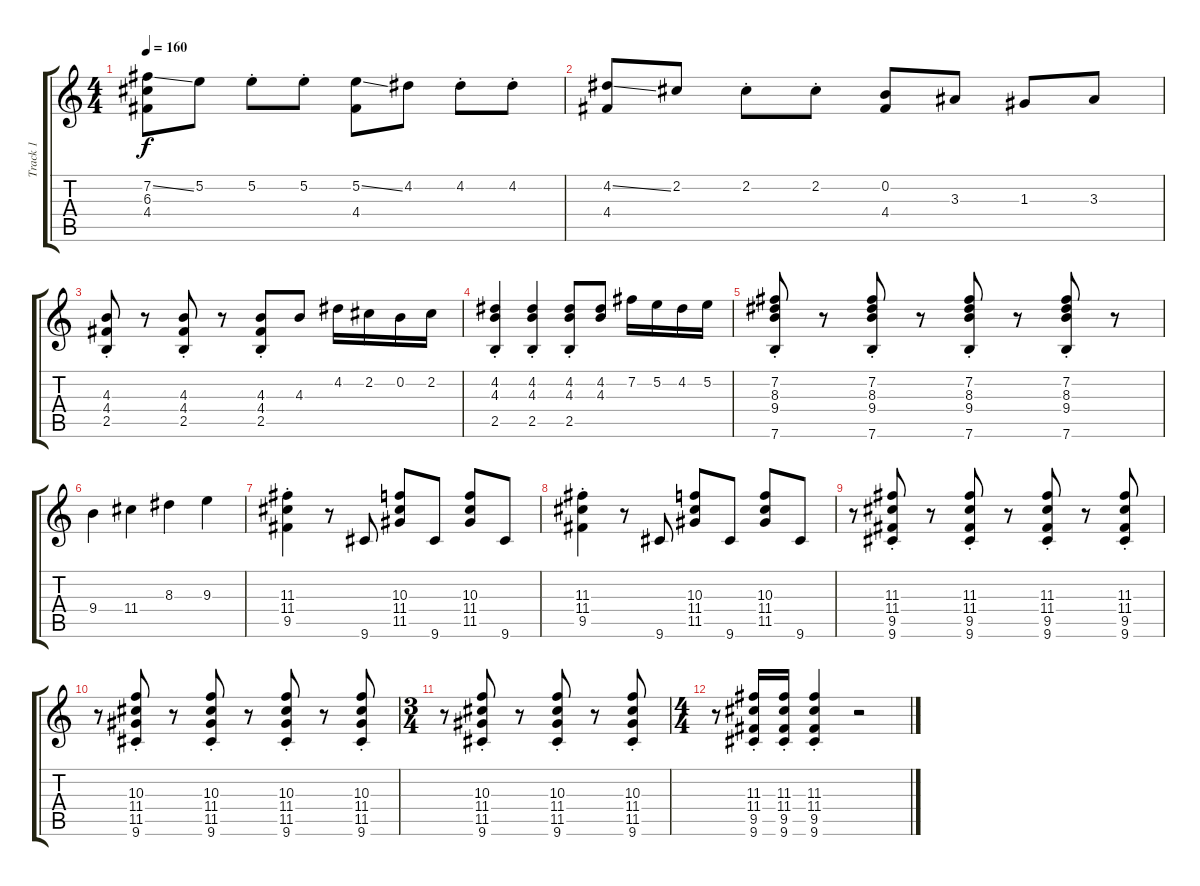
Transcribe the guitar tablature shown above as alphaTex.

\track ("Track 1" "Track 1") {instrument acousticguitarsteel}
\staff {score tabs}
\tuning (E4 B3 G3 D3 A2 E2) {hide}
\ts (4 4)
\tempo 160
\clef g2
\ks c
(7.2{ss} 6.3 4.4).8{dy f} 5.2.8 5.2{st}.8 5.2{st}.8 (5.2{ss} 4.4).8 4.2.8 4.2{st}.8 4.2{st}.8 |
(4.2{ss} 4.4).8 2.2.8 2.2{st}.8 2.2{st}.8 (0.2 4.4).8 3.3.8 1.3.8 3.3.8 |
(4.3{st} 4.4{st} 2.5{st}).8 r.8 (4.3{st} 4.4{st} 2.5{st}).8 r.8 (4.3{st} 4.4{st} 2.5{st}).8 4.3.8 4.2.16 2.2.16 0.2.16 2.2.16 |
(4.2{st} 4.3{st} 2.5{st}).4 (4.2{st} 4.3{st} 2.5{st}).4 (4.2{st} 4.3{st} 2.5{st}).8 (4.2 4.3).8 7.2.16 5.2.16 4.2.16 5.2.16 |
(7.2{st} 8.3{st} 9.4{st} 7.6{st}).8 r.8 (7.2{st} 8.3{st} 9.4{st} 7.6{st}).8 r.8 (7.2{st} 8.3{st} 9.4{st} 7.6{st}).8 r.8 (7.2{st} 8.3{st} 9.4{st} 7.6{st}).8 r.8 |
9.4.4 11.4.4 8.3.4 9.3.4 |
(11.3{st} 11.4{st} 9.5{st}).4 r.8 9.6.8 (10.3 11.4 11.5).8 9.6.8 (10.3 11.4 11.5).8 9.6.8 |
(11.3{st} 11.4{st} 9.5{st}).4 r.8 9.6.8 (10.3 11.4 11.5).8 9.6.8 (10.3 11.4 11.5).8 9.6.8 |
r.8 (11.3{st} 11.4{st} 9.5{st} 9.6{st}).8 r.8 (11.3{st} 11.4{st} 9.5{st} 9.6{st}).8 r.8 (11.3{st} 11.4{st} 9.5{st} 9.6{st}).8 r.8 (11.3{st} 11.4{st} 9.5{st} 9.6{st}).8 |
r.8 (10.3{st} 11.4{st} 11.5{st} 9.6{st}).8 r.8 (10.3{st} 11.4{st} 11.5{st} 9.6{st}).8 r.8 (10.3{st} 11.4{st} 11.5{st} 9.6{st}).8 r.8 (10.3{st} 11.4{st} 11.5{st} 9.6{st}).8 |
\ts (3 4)
r.8 (10.3{st} 11.4{st} 11.5{st} 9.6{st}).8 r.8 (10.3{st} 11.4{st} 11.5{st} 9.6{st}).8 r.8 (10.3{st} 11.4{st} 11.5{st} 9.6{st}).8 |
\ts (4 4)
r.8 (11.3{st} 11.4{st} 9.5{st} 9.6{st}).16 (11.3{st} 11.4{st} 9.5{st} 9.6{st}).16 (11.3{st} 11.4{st} 9.5{st} 9.6{st}).4 r.2
